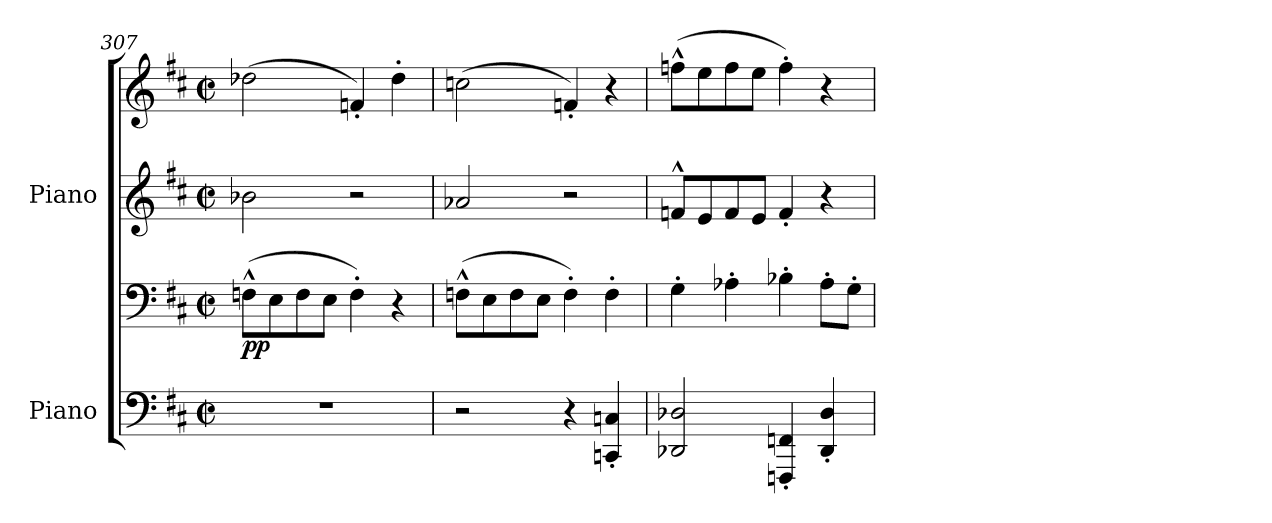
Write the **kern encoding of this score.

**kern	**kern	**dynam	**kern	**kern
*part2	*part2	*part2	*part1	*part1
*staff4	*staff3	*staff3/4	*staff2	*staff1
*I"Piano	*	*	*I"Piano	*
*I'Pno.	*	*	*I'Pno.	*
!!LO:LB:g=z
*clefF4	*clefF4	*	*clefG2	*clefG2
*k[f#c#]	*k[f#c#]	*	*k[f#c#]	*k[f#c#]
*M2/2	*M2/2	*	*M2/2	*M2/2
*met(c|)	*met(c|)	*	*met(c|)	*met(c|)
=307	=307	=307	=307	=307
!	!	!LO:DY:b	!	!
1r	(>8Fn^^\L	pp	2b-X\	(>2dd-X\
.	8E\	.	.	.
.	8F\	.	.	.
.	8E\J	.	.	.
.	4F'\)	.	2r	4fn'/)
.	4r	.	.	4dd-'\
=308	=308	=308	=308	=308
2r	(>8Fn^^\L	.	2a-X/	(>2ccn\
.	8E\	.	.	.
.	8F\	.	.	.
.	8E\J	.	.	.
4r	4F'\)	.	2r	4fn'/)
4CCn/' 4Cn/'	4F'\	.	.	4r
=309	=309	=309	=309	=309
2DD-X/ 2D-X/	4G'\	.	8fn^^/L	(>8ffn^^\L
.	.	.	8e/	8ee\
.	4A-X'\	.	8f/	8ff\
.	.	.	8e/J	8ee\J
4FFFn/' 4FFn/'	4B-X'\	.	4f'/	4ff'\)
4DD-/' 4D-/'	8A-'\L	.	4r	4r
.	8G'\J	.	.	.
=	=	=	=	=
*-	*-	*-	*-	*-
